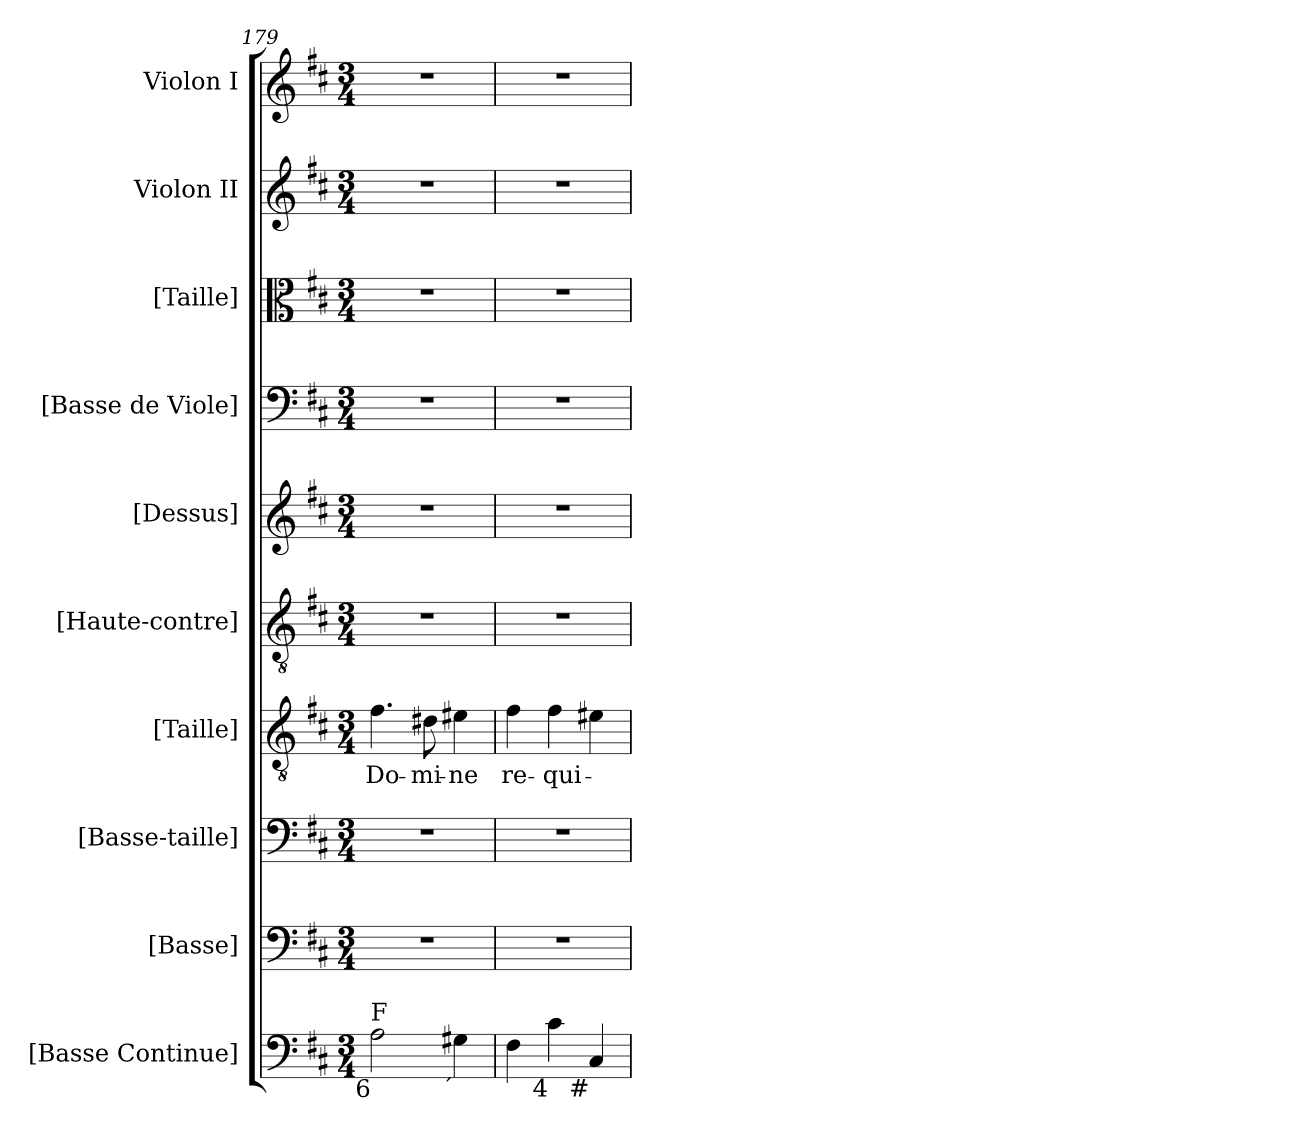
**kern	**kern	**kern	**kern	**text	**kern	**kern	**kern	**kern	**kern	**kern
*part10	*part9	*part8	*part7	*part7	*part6	*part5	*part4	*part3	*part2	*part1
*staff10	*staff9	*staff8	*staff7	*staff7	*staff6	*staff5	*staff4	*staff3	*staff2	*staff1
*I"[Basse Continue]	*I"[Basse]	*I"[Basse-taille]	*I"[Taille]	*	*I"[Haute-contre]	*I"[Dessus]	*I"[Basse de Viole]	*I"[Taille]	*I"Violon II	*I"Violon I
*I'B.c.	*I'B.	*I'B.t.	*I'T.	*	*I'H.C.	*I'D.	*	*	*I'Vln. II	*I'Vln. I
*clefF4	*clefF4	*clefF4	*clefGv2	*	*clefGv2	*clefG2	*clefF4	*clefC3	*clefG2	*clefG2
*	*	*	*ITrd7c12	*	*ITrd7c12	*	*	*	*	*
*k[f#c#]	*k[f#c#]	*k[f#c#]	*k[f#c#]	*	*k[f#c#]	*k[f#c#]	*k[f#c#]	*k[f#c#]	*k[f#c#]	*k[f#c#]
*D:	*D:	*D:	*D:	*	*D:	*D:	*D:	*D:	*D:	*D:
*M3/4	*M3/4	*M3/4	*M3/4	*	*M3/4	*M3/4	*M3/4	*M3/4	*M3/4	*M3/4
=179	=179	=179	=179	=179	=179	=179	=179	=179	=179	=179
!	!LO:N:vis=1	!LO:N:vis=1	!	!	!	!	!	!	!	!
!LO:TX:b:rj:t=6	!	!	!	!	!	!	!	!	!	!
!LO:TX:t=F	!	!	!	!	!	!	!	!	!	!
!	!	!	!	!LO:LY:b:color=#000000	!LO:N:vis=1	!LO:N:vis=1	!LO:N:vis=1	!LO:N:vis=1	!LO:N:vis=1	!LO:N:vis=1
2Ai\	2.r	2.r	4.F#i\	Do-	2.r	2.r	2.r	2.r	2.r	2.r
!	!	!	!	!LO:LY:b:color=#000000	!	!	!	!	!	!
.	.	.	8D#Xi\	-mi-	.	.	.	.	.	.
!LO:TX:b:rj:t=´	!	!	!	!	!	!	!	!	!	!
!	!	!	!	!LO:LY:b:color=#000000	!	!	!	!	!	!
4G#Xi\	.	.	4E#Xi\	-ne	.	.	.	.	.	.
=180	=180	=180	=180	=180	=180	=180	=180	=180	=180	=180
!	!LO:N:vis=1	!LO:N:vis=1	!	!	!	!	!	!	!	!
!	!	!	!	!LO:LY:b:color=#000000	!LO:N:vis=1	!LO:N:vis=1	!LO:N:vis=1	!LO:N:vis=1	!LO:N:vis=1	!LO:N:vis=1
4F#i\	2.r	2.r	4F#i\	re-	2.r	2.r	2.r	2.r	2.r	2.r
!LO:TX:b:rj:t=4	!	!	!	!	!	!	!	!	!	!
!	!	!	!	!LO:LY:b:color=#000000	!	!	!	!	!	!
4c#i\	.	.	4F#i\	-qui-	.	.	.	.	.	.
!LO:TX:b:rj:t=#	!	!	!	!	!	!	!	!	!	!
4C#i/	.	.	4E#Xi\	.	.	.	.	.	.	.
=	=	=	=	=	=	=	=	=	=	=
*-	*-	*-	*-	*-	*-	*-	*-	*-	*-	*-
